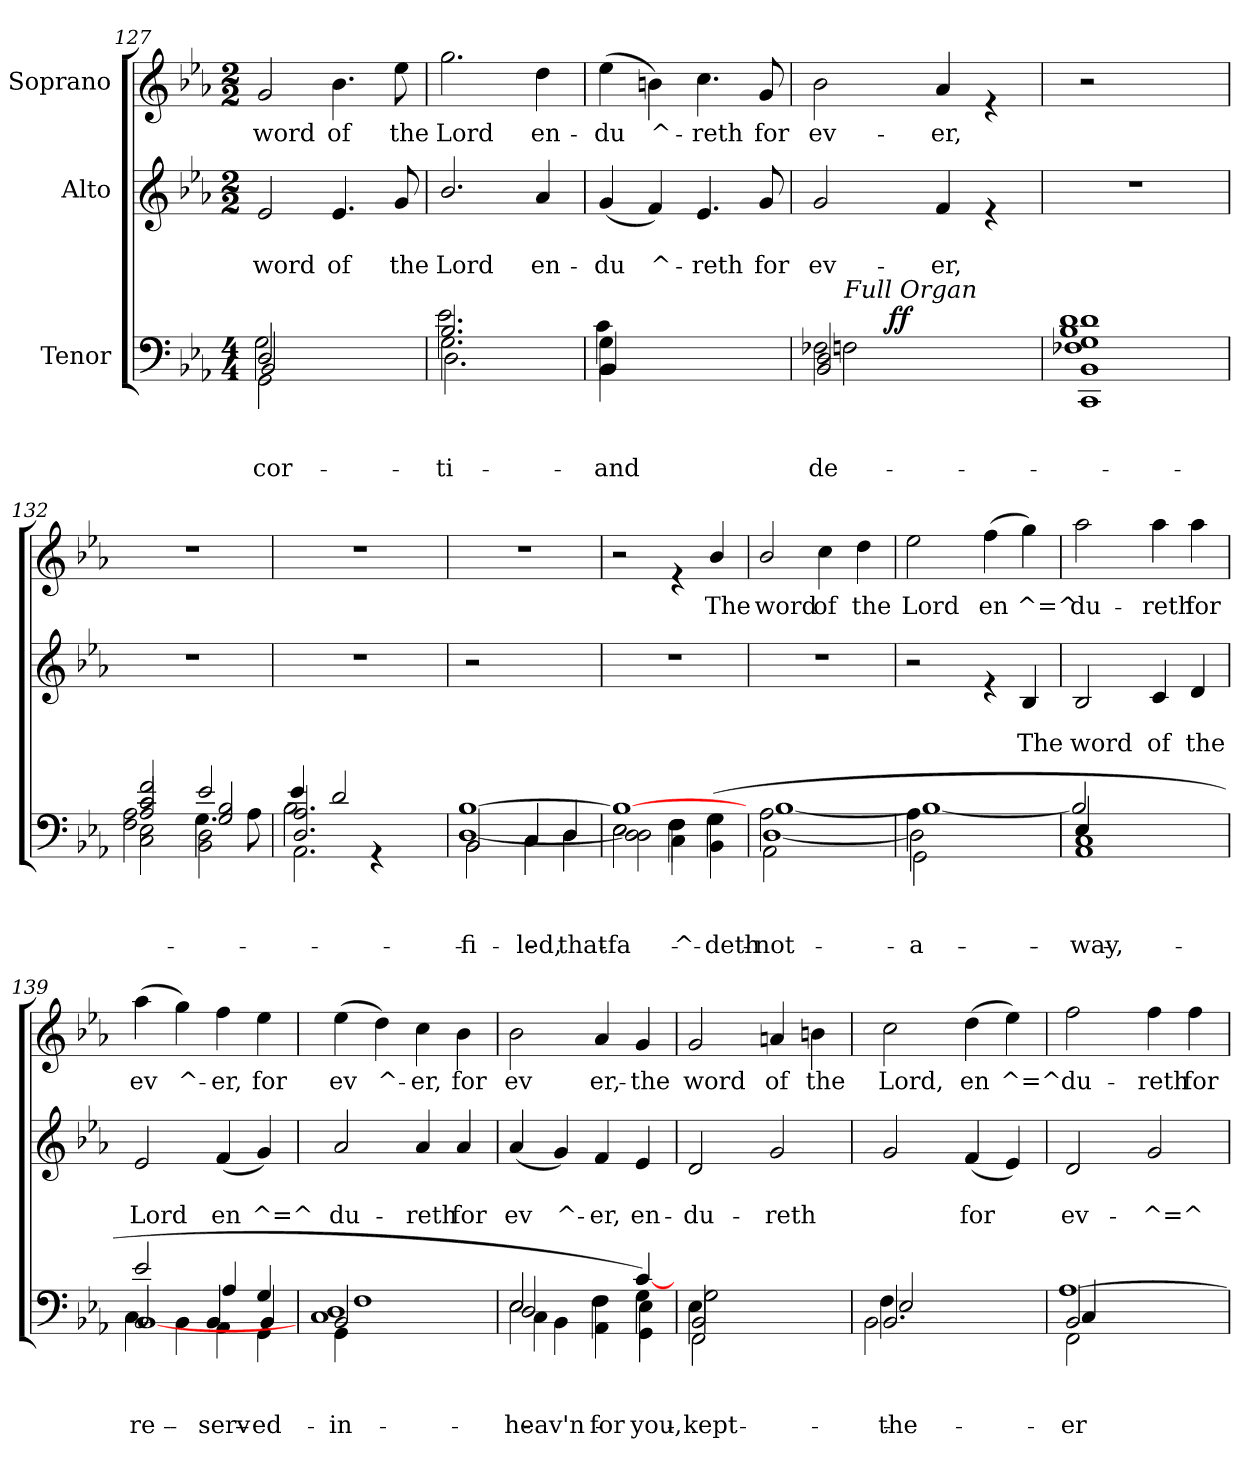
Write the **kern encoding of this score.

**kern	**text	**text	**text	**dynam	**kern	**text	**text	**kern	**text
*part3	*part3	*part3	*part3	*part3	*part2	*part2	*part2	*part1	*part1
*staff3	*staff3	*staff3	*staff3	*staff3	*staff2	*staff2	*staff2	*staff1	*staff1
*I"Tenor	*	*	*	*	*I"Alto	*	*	*I"Soprano	*
*clefF4	*	*	*	*	*clefG2	*	*	*clefG2	*
*k[b-e-a-]	*	*	*	*	*k[b-e-a-]	*	*	*k[b-e-a-]	*
*E-:	*	*	*	*	*E-:	*	*	*E-:	*
*M4/4	*	*	*	*	*M2/2	*	*	*M2/2	*
=127	=127	=127	=127	=127	=127	=127	=127	=127	=127
!	!	!	!LO:LY:b	!	!	!	!	!	!
*^	*	*	*	*	*	*	*	*	*
!	!	!	!	!LO:LY:b	!	!	!	!LO:LY:b	!	!LO:LY:b
*^	*^	*	*	*	*	*	*	*	*	*
2D/	2G\	2BB-/	2GG\	.	.	-cor-	.	2e-/	.	word	2g/	word
!	!	!	!	!	!	!	!	!	!	!LO:LY:b	!	!LO:LY:b
2ryy	2ryy	2ryy	2ryy	.	.	.	.	4.e-/	.	of	4.b-\	of
!	!	!	!	!	!	!	!	!	!	!LO:LY:b	!	!LO:LY:b
.	.	.	.	.	.	.	.	8g/	.	the	8ee-\	the
=128	=128	=128	=128	=128	=128	=128	=128	=128	=128	=128	=128	=128
!	!	!	!	!	!	!LO:LY:b	!	!	!	!	!	!
!	!	!	!	!	!	!LO:LY:b	!	!	!	!LO:LY:b	!	!LO:LY:b
2.G\	2.e-\	2.B-/	2.D\	.	.	-ti-	.	2.b-/	.	Lord	2.gg\	Lord
!	!	!	!	!	!	!	!	!	!	!LO:LY:b	!	!LO:LY:b
4ryy	4ryy	4ryy	4ryy	.	.	.	.	4a-/	.	en-	4dd\	en-
=129	=129	=129	=129	=129	=129	=129	=129	=129	=129	=129	=129	=129
!	!	!	!	!	!	!LO:LY:b	!	!	!	!	!	!
!	!	!	!	!	!	!LO:LY:b	!	!	!	!LO:LY:b	!	!LO:LY:b
4G\	4c\	4BB-/	4BB-\	.	.	and	.	(<4g/	.	-du	(>4ee-\	-du
!	!	!	!	!	!	!	!	!	!	!LO:LY:b	!	!LO:LY:b
2.ryy	2.ryy	2.ryy	2.ryy	.	.	.	.	4f/)	.	^-	4bn\)	^-
!	!	!	!	!	!	!	!	!	!	!LO:LY:b	!	!LO:LY:b
.	.	.	.	.	.	.	.	4.e-/	.	-reth	4.cc\	-reth
!	!	!	!	!	!	!	!	!	!	!LO:LY:b	!	!LO:LY:b
.	.	.	.	.	.	.	.	8g/	.	for	8g/	for
!!LO:LB:g=z
=130	=130	=130	=130	=130	=130	=130	=130	=130	=130	=130	=130	=130
!	!	!	!	!	!	!LO:LY:b	!	!	!	!	!	!
!	!	!	!	!	!	!LO:LY:b	!	!	!	!LO:LY:b	!	!LO:LY:b
96%11ryy	2F-X\	2F\	2BB-/ 2D/	.	.	-de-	.	2g/	.	ev-	2b-\	ev-
!LO:TX:a:i:t=Full Organ	!	!	!	!	!	!	!	!	!	!	!	!
8ryy	.	.	.	.	.	.	.	.	.	.	.	.
32ryy	.	.	.	.	.	.	.	.	.	.	.	.
!	!	!	!	!	!	!	!LO:DY:b	!	!	!	!	!
2ryy	.	.	.	.	.	.	ff	.	.	.	.	.
!	!	!	!	!	!	!	!	!	!	!LO:LY:b	!	!LO:LY:b
.	2ryy	2ryy	2ryy	.	.	.	.	4f/	.	-er,	4a-/	-er,
.	.	.	.	.	.	.	.	4re	.	.	4re	.
48%11ryy	.	.	.	.	.	.	.	.	.	.	.	.
=131	=131	=131	=131	=131	=131	=131	=131	=131	=131	=131	=131	=131
1d	1BB- 1F-X 1G	1CC	1B- 1d	.	.	.	.	1r	.	.	2r	.
.	.	.	.	.	.	.	.	.	.	.	2ryy	.
=132	=132	=132	=132	=132	=132	=132	=132	=132	=132	=132	=132	=132
2A-/ 2c/	2C\ 2E-\	2c/ 2f/	2F\ 2A-\	.	.	.	.	1r	.	.	1r	.
2BB-\ 2D\	2e-/	4.G\	2G/ 2B-/	.	.	.	.	.	.	.	.	.
.	.	8A-\	.	.	.	.	.	.	.	.	.	.
=133	=133	=133	=133	=133	=133	=133	=133	=133	=133	=133	=133	=133
2.D/ 2.A-/	2.AA-\	4e-/	2B-\	.	.	.	.	1r	.	.	1r	.
.	.	2d/	.	.	.	.	.	.	.	.	.	.
.	.	.	4rGG	.	.	.	.	.	.	.	.	.
4ryy	4ryy	4ryy	4ryy	.	.	.	.	.	.	.	.	.
=134	=134	=134	=134	=134	=134	=134	=134	=134	=134	=134	=134	=134
!	!	!	!	!	!	!LO:LY:b	!	!	!	!	!	!
2BB-/	[>1D	[<1B-	2BB-\	.	.	-fi-	.	2r	.	.	1r	.
!	!	!	!	!	!	!LO:LY:b	!	!	!	!	!	!
4C\	.	.	4C/	.	.	led,	.	2ryy	.	.	.	.
!	!	!	!	!	!	!LO:LY:b	!	!	!	!	!	!
4D/	.	.	4D\	.	.	-that	.	.	.	.	.	.
=135	=135	=135	=135	=135	=135	=135	=135	=135	=135	=135	=135	=135
!	!	!	!	!	!	!LO:LY:b	!	!	!	!	!	!
2E-\	2D\] 2D\	1B-_	2E-\	.	.	fa	.	1r	.	.	2r	.
!	!	!	!	!	!	!LO:LY:b	!	!	!	!	!	!
4C\	4F\	.	(>4F\	.	.	^-	.	.	.	.	4re	.
!	!	!	!	!	!	!LO:LY:b	!	!	!	!	!	!LO:LY:b
4BB-\	(4G\	.	4G\	.	.	deth	.	.	.	.	4b-/	The
=136	=136	=136	=136	=136	=136	=136	=136	=136	=136	=136	=136	=136
!	!	!	!	!	!	!LO:LY:b	!	!	!	!	!	!LO:LY:b
2A-\	[>1D	2AA-\	[<1B-	.	.	-not	.	1r	.	.	2b-/	word
!	!	!	!	!	!	!	!	!	!	!	!	!LO:LY:b
2ryy	.	2ryy	.	.	.	.	.	.	.	.	4cc\	of
!	!	!	!	!	!	!	!	!	!	!	!	!LO:LY:b
.	.	.	.	.	.	.	.	.	.	.	4dd\	the
!!LO:LB:g=z
=137	=137	=137	=137	=137	=137	=137	=137	=137	=137	=137	=137	=137
!	!	!	!	!	!	!LO:LY:b	!	!	!	!	!	!LO:LY:b
4A-\	2D\]	2GG\	1B-_	.	.	a-	.	2r	.	.	2ee-\	Lord
2.ryy	.	.	.	.	.	.	.	.	.	.	.	.
!	!	!	!	!	!	!	!	!	!	!	!	!LO:LY:b
.	2ryy	2ryy	.	.	.	.	.	4re	.	.	(>4ff\	en
!	!	!	!	!	!	!	!	!	!	!LO:LY:b	!	!LO:LY:b
.	.	.	.	.	.	.	.	4B-/	.	The	4gg\)	^=^
=138	=138	=138	=138	=138	=138	=138	=138	=138	=138	=138	=138	=138
!	!	!	!	!	!	!LO:LY:b	!	!	!	!LO:LY:b	!	!LO:LY:b
4E-/	1AA-	1C	2B-/]	.	.	-way,	.	2B-/	.	word	2aa-\	du-
2.ryy	.	.	.	.	.	.	.	.	.	.	.	.
!	!	!	!	!	!	!	!	!	!	!LO:LY:b	!	!LO:LY:b
.	.	.	2ryy	.	.	.	.	4c/	.	of	4aa-\	-reth
!	!	!	!	!	!	!	!	!	!	!LO:LY:b	!	!LO:LY:b
.	.	.	.	.	.	.	.	4d/	.	the	4aa-\	for
=139	=139	=139	=139	=139	=139	=139	=139	=139	=139	=139	=139	=139
!	!	!	!	!	!	!LO:LY:b	!	!	!	!LO:LY:b	!	!LO:LY:b
2BB-/	4C\	2e-/	[>1BB-	.	.	re-	.	2e-/	.	Lord	(>4aa-\	ev
!	!	!	!	!	!	!	!	!	!	!	!	!LO:LY:b
.	4BB-\	.	.	.	.	.	.	.	.	.	4gg\)	^-
!	!	!	!	!	!	!LO:LY:b	!	!	!	!LO:LY:b	!	!LO:LY:b
4AA-\	4BB-/	4A-/	.	.	.	-serv-	.	(<4f/	.	en	4ff\	-er,
!	!	!	!	!	!	!LO:LY:b	!	!	!	!LO:LY:b	!	!LO:LY:b
4GG\	4G/	4BB-/	.	.	.	-ed	.	4g/)	.	^=^	4ee-\	for
=140	=140	=140	=140	=140	=140	=140	=140	=140	=140	=140	=140	=140
!	!	!	!	!	!	!LO:LY:b	!	!	!	!LO:LY:b	!	!LO:LY:b
2BB-/	1C 1D	4GG\	1F	.	.	in	.	2a-/	.	du-	(>4ee-\	ev
!	!	!	!	!	!	!	!	!	!	!	!	!LO:LY:b
.	.	2.ryy	.	.	.	.	.	.	.	.	4dd\)	^-
!	!	!	!	!	!	!	!	!	!	!LO:LY:b	!	!LO:LY:b
2ryy	.	.	.	.	.	.	.	4a-/	.	-reth	4cc\	-er,
!	!	!	!	!	!	!	!	!	!	!LO:LY:b	!	!LO:LY:b
.	.	.	.	.	.	.	.	4a-/	.	for	4b-\	for
=141	=141	=141	=141	=141	=141	=141	=141	=141	=141	=141	=141	=141
!	!	!	!	!	!	!LO:LY:b	!	!	!	!LO:LY:b	!	!LO:LY:b
2E-/	2D/	4C\	2E-\	.	.	heav'n	.	(<4a-/	.	ev	2b-\	ev
!	!	!	!	!	!	!	!	!	!	!LO:LY:b	!	!
.	.	4BB-\	.	.	.	.	.	4g/)	.	^-	.	.
!	!	!	!	!	!	!LO:LY:b	!	!	!	!LO:LY:b	!	!LO:LY:b
4AA-\	4F\	4F\	4ryy	.	.	for	.	4f/	.	-er,	4a-/	er,-
!	!	!	!	!	!	!LO:LY:b	!	!	!	!	!	!
!	!	!	!	!	!	!LO:LY:b	!	!	!	!LO:LY:b	!	!LO:LY:b
4G\)	4E-\	4GG\	[<4c/	.	.	you,	.	4e-/	.	en-	4g/	-the
!!LO:PB:g=z
=142	=142	=142	=142	=142	=142	=142	=142	=142	=142	=142	=142	=142
!	!	!	!	!	!	!LO:LY:b	!	!	!	!	!	!
!	!	!	!	!	!	!LO:LY:b	!	!	!	!LO:LY:b	!	!LO:LY:b
4E-\	2G\	2BB-/	2FF\	.	.	kept	.	2d/	.	-du-	2g/	word
2ryy	.	.	.	.	.	.	.	.	.	.	.	.
!	!	!	!	!	!	!	!	!	!	!LO:LY:b	!	!LO:LY:b
.	2ryy	2ryy	2ryy	.	.	.	.	2g/	.	-reth	4an/	of
!	!	!	!	!	!	!	!	!	!	!	!	!LO:LY:b
4ryy	.	.	.	.	.	.	.	.	.	.	4bn\	the
!!LO:LB:g=z
=143	=143	=143	=143	=143	=143	=143	=143	=143	=143	=143	=143	=143
!	!	!	!	!	!	!LO:LY:b	!	!	!	!	!	!
!	!	!	!	!	!	!LO:LY:b	!	!	!	!	!	!LO:LY:b
2.BB-/	4F\	2E-/	2BB-\	.	.	the	.	2g/	.	.	2cc\	Lord,
.	4ryy	.	.	.	.	.	.	.	.	.	.	.
!	!	!	!	!	!	!	!	!	!	!LO:LY:b	!	!LO:LY:b
.	2ryy	4ryy	4ryy	.	.	.	.	(<4f/	.	for	(>4dd\	en
!	!	!	!	!	!	!	!	!	!	!	!	!LO:LY:b
4ryy	.	4ryy	4ryy	.	.	.	.	4e-/)	.	.	4ee-\)	^=^
=144	=144	=144	=144	=144	=144	=144	=144	=144	=144	=144	=144	=144
!	!	!	!	!	!	!LO:LY:b	!	!	!	!	!	!
!	!	!	!	!	!	!LO:LY:b	!	!	!	!LO:LY:b	!	!LO:LY:b
2BB-/	4C/	[<1A-	2FF\	.	.	-er	.	2d/	.	ev-	2ff\	du-
.	2.ryy	.	.	.	.	.	.	.	.	.	.	.
!	!	!	!	!	!	!	!	!	!	!LO:LY:b	!	!LO:LY:b
2ryy	.	.	2ryy	.	.	.	.	[<2g/	.	-^=^-	4ff\	-reth
!	!	!	!	!	!	!	!	!	!	!	!	!LO:LY:b
.	.	.	.	.	.	.	.	.	.	.	4ff\	for
*v	*v	*v	*v	*	*	*	*	*	*	*	*	*
=	=	=	=	=	=	=	=	=	=
*-	*-	*-	*-	*-	*-	*-	*-	*-	*-
